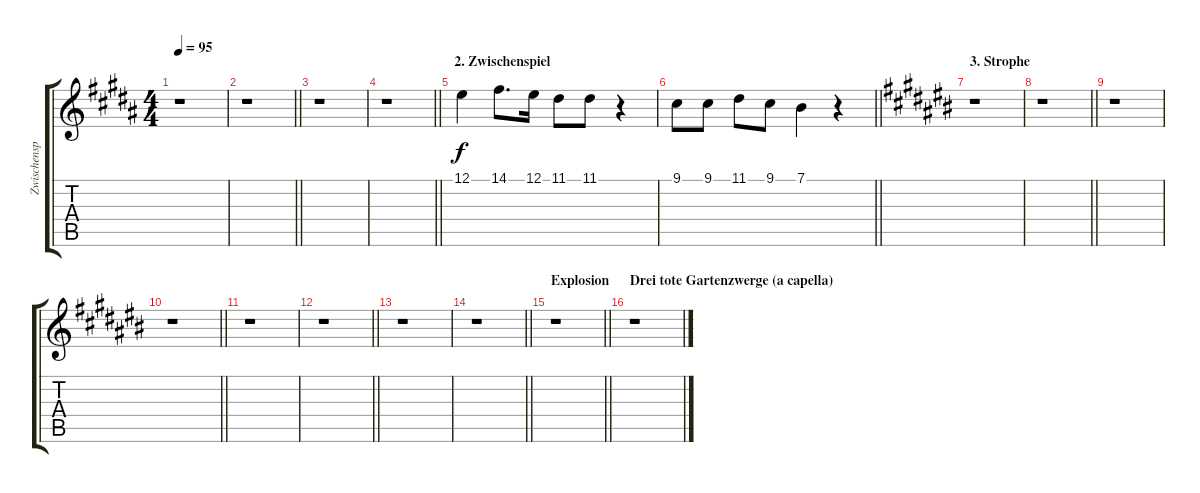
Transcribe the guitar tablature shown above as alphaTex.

\track ("Zwischenspiel" "Zwischensp") {instrument tenorsax}
\staff {score tabs}
\tuning (E4 B3 G3 D3 A2 E2) {hide}
\ts (4 4)
\tempo 95
\clef g2
\ks b
r.1{dy f} |
\barLineRight lightlight
r.1 |
r.1 |
\barLineRight lightlight
r.1 |
\section ("" "2. Zwischenspiel")
12.1.4 14.1.8{d} 12.1.16 11.1.8 11.1.8 r.4 |
\barLineRight lightlight
9.1.8 9.1.8 11.1.8 9.1.8 7.1.4 r.4 |
\section ("" "3. Strophe")
\ks c#
r.1 |
\barLineRight lightlight
r.1 |
r.1 |
\barLineRight lightlight
r.1 |
r.1 |
\barLineRight lightlight
r.1 |
r.1 |
\barLineRight lightlight
r.1 |
\section ("" "Explosion")
\barLineRight lightlight
r.1 |
\section ("" "Drei tote Gartenzwerge (a capella)")
r.1
